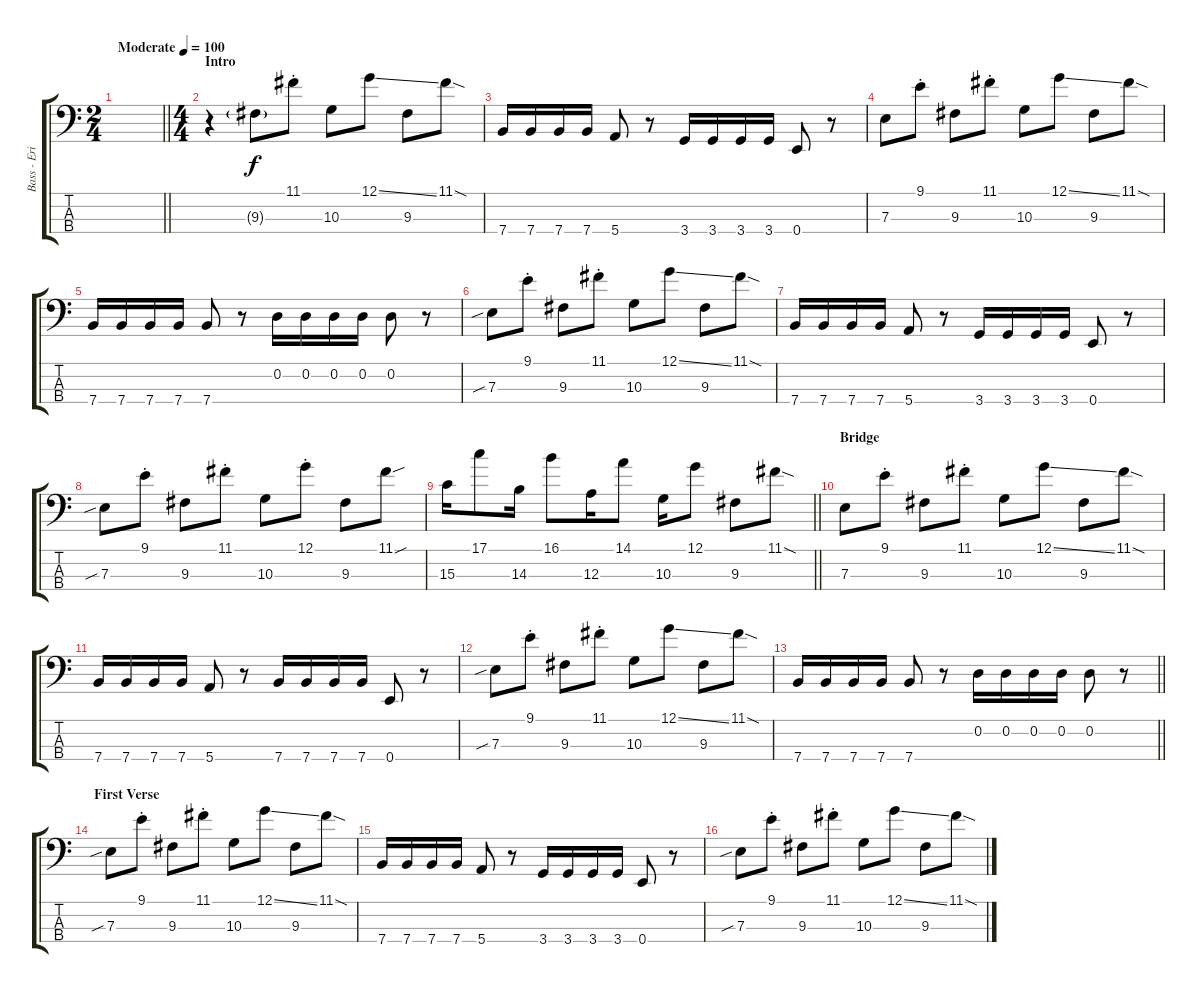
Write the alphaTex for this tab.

\track ("Bass - Eric Judy" "Bass - Eri") {instrument electricbasspick}
\staff {score tabs}
\tuning (G2 D2 A1 E1) {hide}
\ts (2 4)
\tempo (100 "Moderate")
\clef f4
\barLineRight lightlight
\ks c
|
\ts (4 4)
\section ("" "Intro")
r.4 9.3{g}.8 11.1{st}.8{dy f} 10.3.8 12.1{ss}.8 9.3.8 11.1{sod}.8 |
7.4.16 7.4.16 7.4.16 7.4.16 5.4.8 r.8 3.4.16 3.4.16 3.4.16 3.4.16 0.4.8 r.8 |
7.3.8 9.1{st}.8 9.3.8 11.1{st}.8 10.3.8 12.1{ss}.8 9.3.8 11.1{sod}.8 |
7.4.16 7.4.16 7.4.16 7.4.16 7.4.8 r.8 0.2.16 0.2.16 0.2.16 0.2.16 0.2.8 r.8 |
7.3{sib}.8 9.1{st}.8 9.3.8 11.1{st}.8 10.3.8 12.1{ss}.8 9.3.8 11.1{sod}.8 |
7.4.16 7.4.16 7.4.16 7.4.16 5.4.8 r.8 3.4.16 3.4.16 3.4.16 3.4.16 0.4.8 r.8 |
7.3{sib}.8 9.1{st}.8 9.3.8 11.1{st}.8 10.3.8 12.1{st}.8 9.3.8 11.1{sou}.8 |
\barLineRight lightlight
15.3.16 17.1.8 14.3.16 16.1.8 12.3.16 14.1.8{volume 15} 10.3.16 12.1.8 9.3.8 11.1{sod}.8 |
\section ("" "Bridge")
7.3.8 9.1{st}.8 9.3.8 11.1{st}.8 10.3.8 12.1{ss}.8 9.3.8 11.1{sod}.8 |
7.4.16 7.4.16 7.4.16 7.4.16 5.4.8 r.8 7.4.16 7.4.16 7.4.16 7.4.16 0.4.8 r.8 |
7.3{sib}.8 9.1{st}.8 9.3.8 11.1{st}.8 10.3.8 12.1{ss}.8 9.3.8 11.1{sod}.8 |
\barLineRight lightlight
7.4.16 7.4.16 7.4.16 7.4.16 7.4.8 r.8 0.2.16 0.2.16 0.2.16 0.2.16 0.2.8 r.8 |
\section ("" "First Verse")
7.3{sib}.8 9.1{st}.8 9.3.8 11.1{st}.8 10.3.8 12.1{ss}.8 9.3.8 11.1{sod}.8 |
7.4.16 7.4.16 7.4.16 7.4.16 5.4.8 r.8 3.4.16 3.4.16 3.4.16 3.4.16 0.4.8 r.8 |
7.3{sib}.8 9.1{st}.8 9.3.8 11.1{st}.8 10.3.8 12.1{ss}.8 9.3.8 11.1{sod}.8
